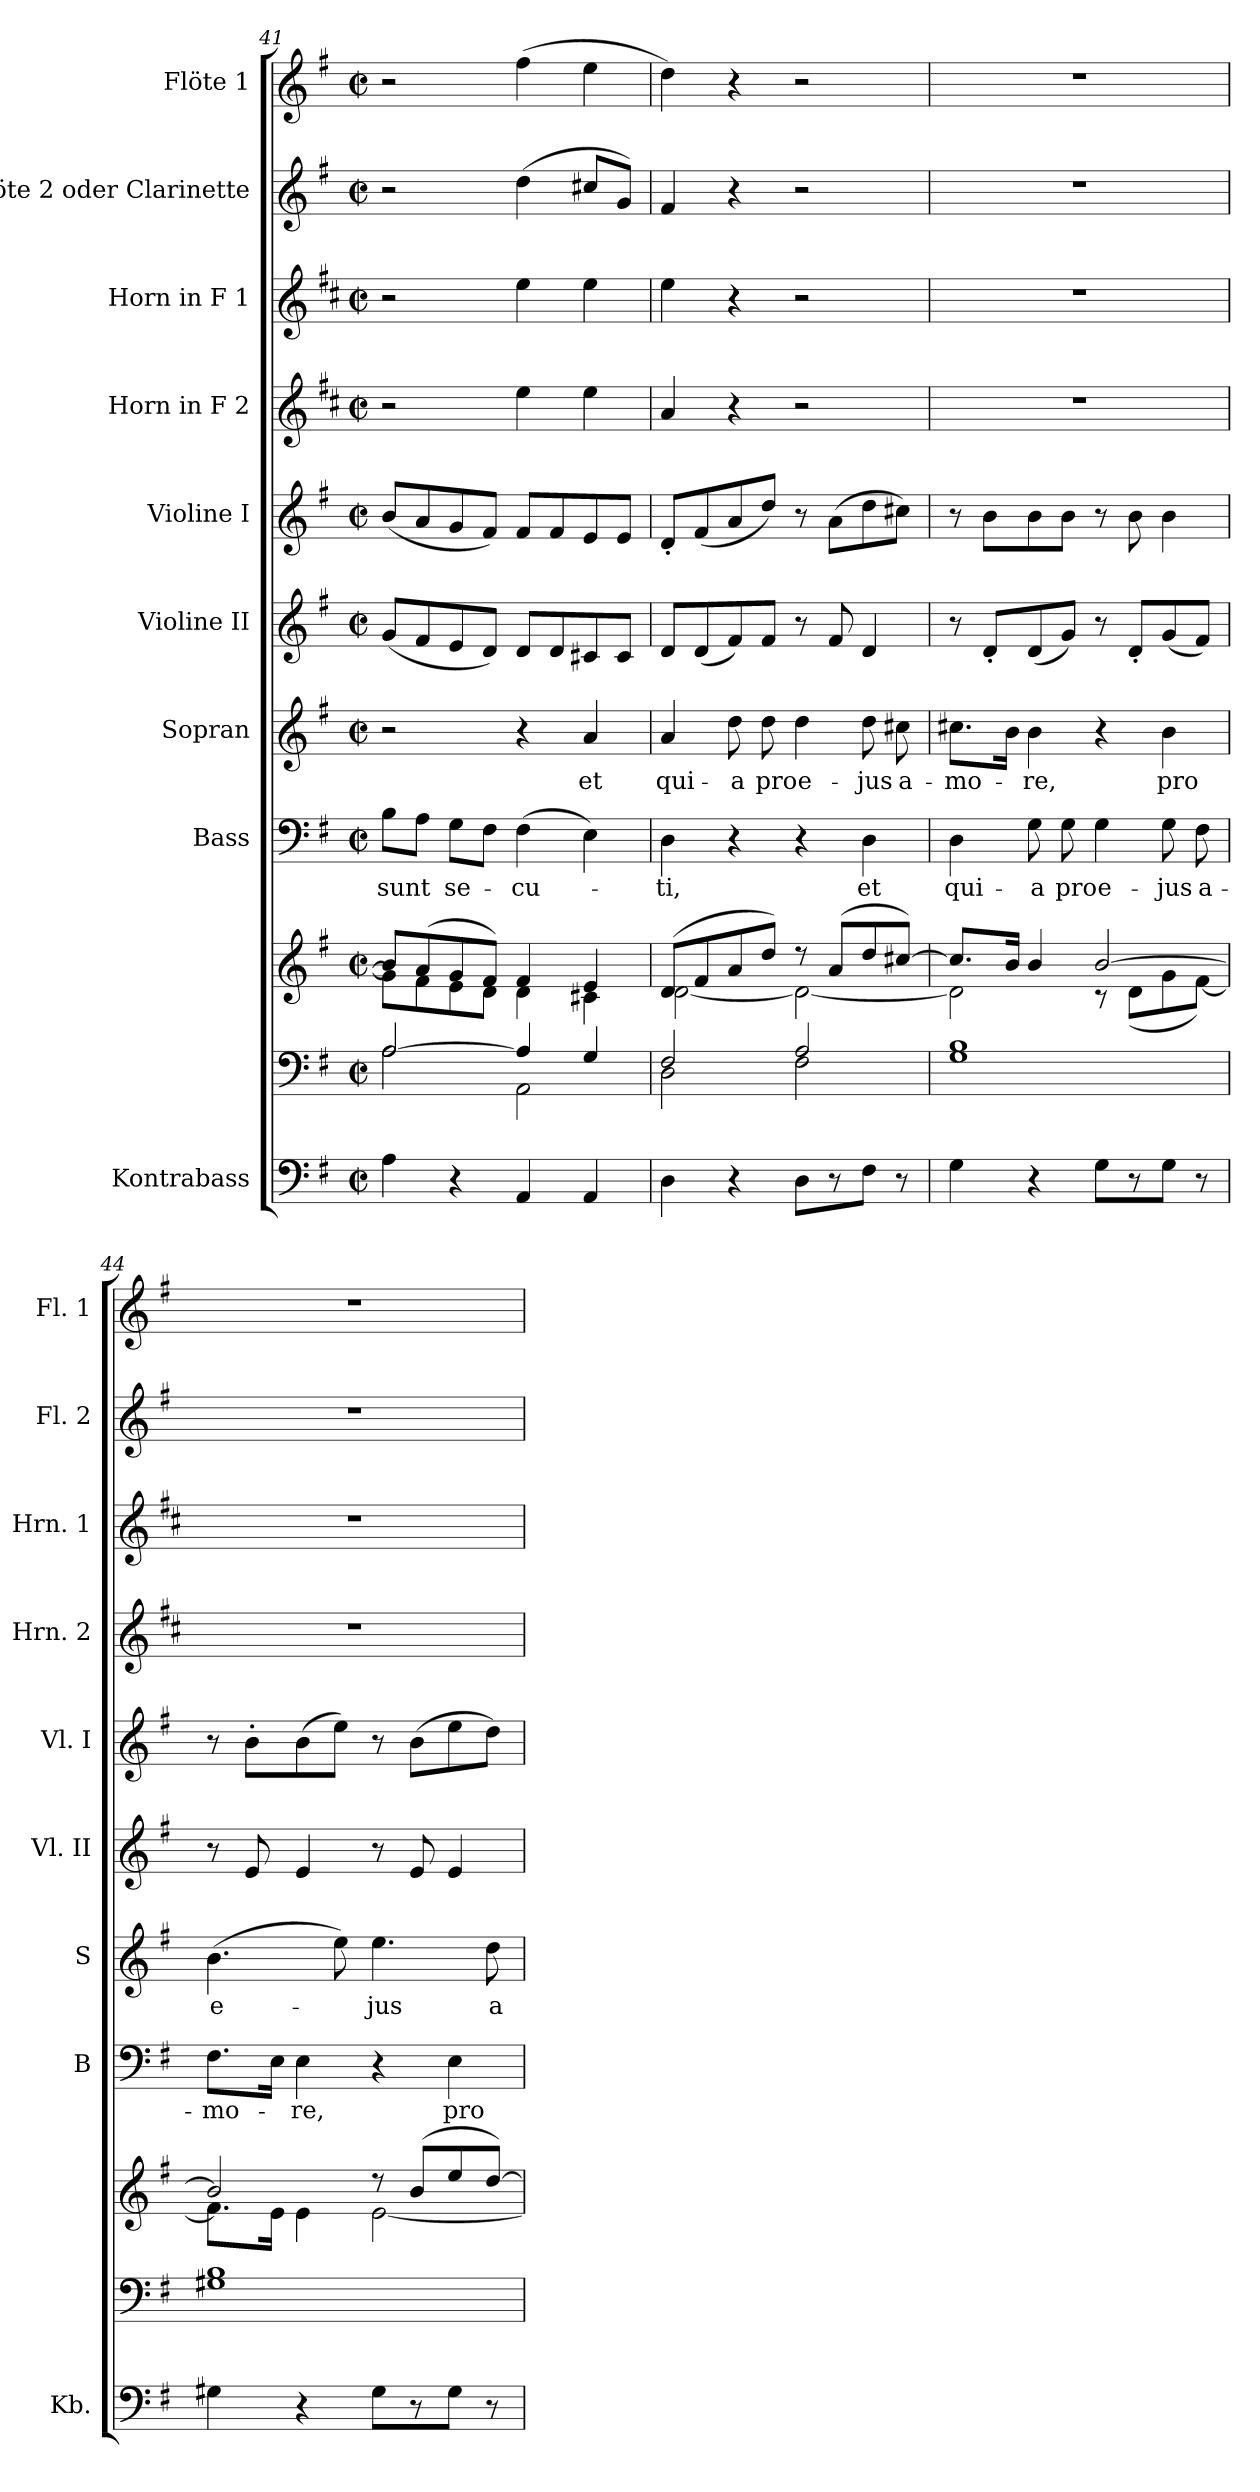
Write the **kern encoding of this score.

**kern	**kern	**kern	**kern	**text	**kern	**text	**kern	**kern	**kern	**kern	**kern	**kern
*part10	*part9	*part9	*part8	*part8	*part7	*part7	*part6	*part5	*part4	*part3	*part2	*part1
*staff11	*staff10	*staff9	*staff8	*staff8	*staff7	*staff7	*staff6	*staff5	*staff4	*staff3	*staff2	*staff1
*I"Kontrabass	*	*	*I"Bass	*	*I"Sopran	*	*I"Violine II	*I"Violine I	*I"Horn in F 2	*I"Horn in F 1	*I"Flöte 2 oder Clarinette	*I"Flöte 1
*I'Kb.	*	*	*I'B	*	*I'S	*	*I'Vl. II	*I'Vl. I	*I'Hrn. 2	*I'Hrn. 1	*I'Fl. 2	*I'Fl. 1
!!LO:PB:g=z
*clefF4	*clefF4	*clefG2	*clefF4	*	*clefG2	*	*clefG2	*clefG2	*clefG2	*clefG2	*clefG2	*clefG2
*ITrd7c12	*	*	*	*	*	*	*	*	*ITrd4c7	*ITrd4c7	*	*
*k[f#]	*k[f#]	*k[f#]	*k[f#]	*	*k[f#]	*	*k[f#]	*k[f#]	*k[f#]	*k[f#]	*k[f#]	*k[f#]
*G:	*G:	*G:	*G:	*	*G:	*	*G:	*G:	*G:	*G:	*G:	*G:
*M2/2	*M2/2	*M2/2	*M2/2	*	*M2/2	*	*M2/2	*M2/2	*M2/2	*M2/2	*M2/2	*M2/2
*met(c|)	*met(c|)	*met(c|)	*met(c|)	*	*met(c|)	*	*met(c|)	*met(c|)	*met(c|)	*met(c|)	*met(c|)	*met(c|)
=41	=41	=41	=41	=41	=41	=41	=41	=41	=41	=41	=41	=41
*	*^	*^	*	*	*	*	*	*	*	*	*	*
!	!	!	!	!	!	!LO:LY:b	!	!	!	!	!	!	!	!
4AA\	[>2A/	2A\	8b/L]	8g\L]	8B\L	sunt	2r	.	(<8g/L	(<8b/L	2r	2r	2r	2r
.	.	.	(>8a/	8f#\	8A\J	.	.	.	8f#/	8a/	.	.	.	.
!	!	!	!	!	!	!LO:LY:b	!	!	!	!	!	!	!	!
4r	.	.	8g/	8e\	8G\L	se-	.	.	8e/	8g/	.	.	.	.
.	.	.	8f#/J)	8d\J	8F#\J	.	.	.	8d/J)	8f#/J)	.	.	.	.
!	!	!	!	!	!	!LO:LY:b	!	!	!	!	!	!	!	!
4AAA/	4A/]	2AA\	4f#/	4d\	(>4F#\	-cu-	4r	.	8d/L	8f#/L	4a\	4a\	(<4dd\	(>4ff#\
.	.	.	.	.	.	.	.	.	8d/	8f#/	.	.	.	.
!	!	!	!	!	!	!	!	!LO:LY:b	!	!	!	!	!	!
4AAA/	4G/	.	4e/	4c#X\	4E\)	.	4a/	et	8c#X/	8e/	4a\	4a\	8cc#X/L	4ee\
.	.	.	.	.	.	.	.	.	8c#/J	8e/J	.	.	8g/J)	.
=42	=42	=42	=42	=42	=42	=42	=42	=42	=42	=42	=42	=42	=42	=42
!	!	!	!	!	!	!LO:LY:b	!	!LO:LY:b	!	!	!	!	!	!
4DD\	2F#/	2D\	(>8d/L	[<2d\	4D\	-ti,	4a/	qui-	8d/L	8d'</L	4d/	4a\	4f#/	4dd\)
.	.	.	8f#/	.	.	.	.	.	(<8d/	(<8f#/	.	.	.	.
!	!	!	!	!	!	!	!	!LO:LY:b	!	!	!	!	!	!
4r	.	.	8a/	.	4r	.	8dd\	-a	8f#/)	8a/	4r	4r	4r	4r
!	!	!	!	!	!	!	!	!LO:LY:b	!	!	!	!	!	!
.	.	.	8dd/J)	.	.	.	8dd\	pro	8f#/J	8dd/J)	.	.	.	.
!	!	!	!	!	!	!	!	!LO:LY:b	!	!	!	!	!	!
8DD\L	2A/	2F#\	8rcc	2d\_	4r	.	4dd\	e-	8r	8r	2r	2r	2r	2r
8r	.	.	(<8a/L	.	.	.	.	.	8f#/	(>8a\L	.	.	.	.
!	!	!	!	!	!	!LO:LY:b	!	!LO:LY:b	!	!	!	!	!	!
8FF#\J	.	.	8dd/	.	4D\	et	8dd\	-jus	4d/	8dd\	.	.	.	.
!	!	!	!	!	!	!	!	!LO:LY:b	!	!	!	!	!	!
8r	.	.	[>8cc#X/J)	.	.	.	8cc#X\	a-	.	8cc#X\J)	.	.	.	.
=43	=43	=43	=43	=43	=43	=43	=43	=43	=43	=43	=43	=43	=43	=43
!	!	!	!	!	!	!LO:LY:b	!	!LO:LY:b	!	!	!	!	!	!
4GG\	1B	1G	8.cc#/L]	2d\]	4D\	qui-	8.cc#X\L	-mo-	8r	8r	1r	1r	1r	1r
.	.	.	.	.	.	.	.	.	8d'</L	8b\L	.	.	.	.
.	.	.	16b/Jk	.	.	.	16b\Jk	.	.	.	.	.	.	.
!	!	!	!	!	!	!LO:LY:b	!	!LO:LY:b	!	!	!	!	!	!
4r	.	.	4b/	.	8G\	-a	4b\	-re,	(<8d/	8b\	.	.	.	.
!	!	!	!	!	!	!LO:LY:b	!	!	!	!	!	!	!	!
.	.	.	.	.	8G\	pro	.	.	8g/J)	8b\J	.	.	.	.
!	!	!	!	!	!	!LO:LY:b	!	!	!	!	!	!	!	!
8GG\L	.	.	[>2b/	8rc	4G\	e-	4r	.	8r	8r	.	.	.	.
8r	.	.	.	(>8d\L	.	.	.	.	8d'</L	8b\	.	.	.	.
!	!	!	!	!	!	!LO:LY:b	!	!LO:LY:b	!	!	!	!	!	!
8GG\J	.	.	.	8g\	8G\	-jus	4b\	pro	(<8g/	4b\	.	.	.	.
!	!	!	!	!	!	!LO:LY:b	!	!	!	!	!	!	!	!
8r	.	.	.	[<8f#\J)	8F#\	a-	.	.	8f#/J)	.	.	.	.	.
=44	=44	=44	=44	=44	=44	=44	=44	=44	=44	=44	=44	=44	=44	=44
!	!	!	!	!	!	!LO:LY:b	!	!LO:LY:b	!	!	!	!	!	!
4GG#X\	1B	1G#X	2b/]	8.f#\L]	8.F#\L	-mo-	(>4.b\	e-	8r	8r	1r	1r	1r	1r
.	.	.	.	.	.	.	.	.	8e/	8b'>\L	.	.	.	.
.	.	.	.	16e\Jk	16E\Jk	.	.	.	.	.	.	.	.	.
!	!	!	!	!	!	!LO:LY:b	!	!	!	!	!	!	!	!
4r	.	.	.	4e\	4E\	-re,	.	.	4e/	(>8b\	.	.	.	.
.	.	.	.	.	.	.	8ee\)	.	.	8ee\J)	.	.	.	.
!	!	!	!	!	!	!	!	!LO:LY:b	!	!	!	!	!	!
8GG#\L	.	.	8rcc	[<2e\	4r	.	4.ee\	-jus	8r	8r	.	.	.	.
8r	.	.	(<8b/L	.	.	.	.	.	8e/	(>8b\L	.	.	.	.
!	!	!	!	!	!	!LO:LY:b	!	!	!	!	!	!	!	!
8GG#\J	.	.	8ee/	.	4E\	pro	.	.	4e/	8ee\	.	.	.	.
!	!	!	!	!	!	!	!	!LO:LY:b	!	!	!	!	!	!
8r	.	.	[>8dd/J)	.	.	.	8dd\	a-	.	8dd\J)	.	.	.	.
*	*v	*v	*	*	*	*	*	*	*	*	*	*	*	*
*	*	*v	*v	*	*	*	*	*	*	*	*	*	*
=	=	=	=	=	=	=	=	=	=	=	=	=
*-	*-	*-	*-	*-	*-	*-	*-	*-	*-	*-	*-	*-
